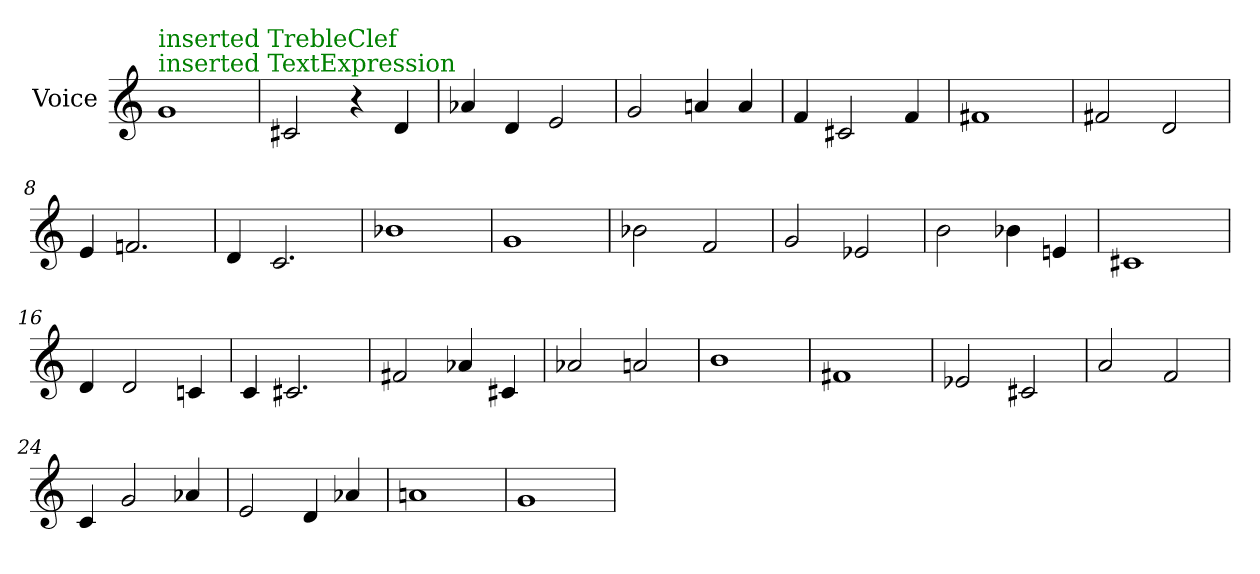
**kern
*part1
*staff1
*I"Voice
*I'Voice
*clefG2
=1
!LO:TX:color=#008000:t=inserted TextExpression
!LO:TX:color=#008000:t=inserted TrebleClef
1g
=2
2c#X/
4r
4d/
=3
4a-X/
4d/
2e/
=4
2g/
4an/
4a/
=5
4f/
2c#X/
4f/
=6
1f#X
=7
2f#X/
2d/
=8
4e/
2.fn/
=9
4d/
2.c/
=10
1b-X
=11
1g
=12
2b-X\
2f/
=13
2g/
2e-X/
!!LO:LB:g=z
=14
2b\
4b-X\
4en/
=15
1c#X
=16
4d/
2d/
4cn/
=17
4c/
2.c#X/
=18
2f#X/
4a-X/
4c#X/
=19
2a-X/
2an/
=20
1b
=21
1f#X
=22
2e-X/
2c#X/
=23
2a/
2f/
=24
4c/
2g/
4a-X/
=25
2e/
4d/
4a-X/
!!LO:LB:g=z
=26
1an
=27
1g
=
*-
